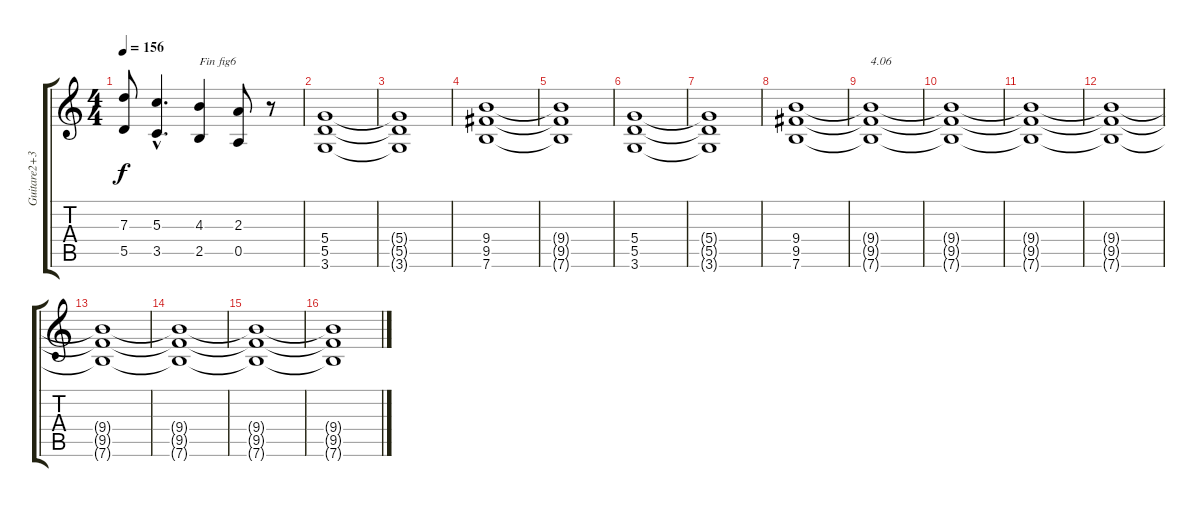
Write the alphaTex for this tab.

\track ("Guitare2+3" "Guitare2+3") {instrument electricguitarjazz}
\staff {score tabs}
\tuning (E4 B3 G3 D3 A2 E2) {hide}
\ts (4 4)
\tempo 156
\clef g2
\ks c
(7.3{t} 5.5{t}).8{dy f} (5.3{hac} 3.5{hac}).4{d} (4.3 2.5).4{txt "Fin fig6"} (2.3 0.5).8 r.8 |
(5.4 5.5 3.6).1 |
(5.4{t} 5.5{t} 3.6{t}).1 |
(9.4 9.5 7.6).1 |
(9.4{t} 9.5{t} 7.6{t}).1 |
(5.4 5.5 3.6).1 |
(5.4{t} 5.5{t} 3.6{t}).1 |
(9.4 9.5 7.6).1 |
(9.4{t} 9.5{t} 7.6{t}).1{txt "4.06"} |
(9.4{t} 9.5{t} 7.6{t}).1 |
(9.4{t} 9.5{t} 7.6{t}).1 |
(9.4{t} 9.5{t} 7.6{t}).1 |
(9.4{t} 9.5{t} 7.6{t}).1 |
(9.4{t} 9.5{t} 7.6{t}).1 |
(9.4{t} 9.5{t} 7.6{t}).1 |
(9.4{t} 9.5{t} 7.6{t}).1
